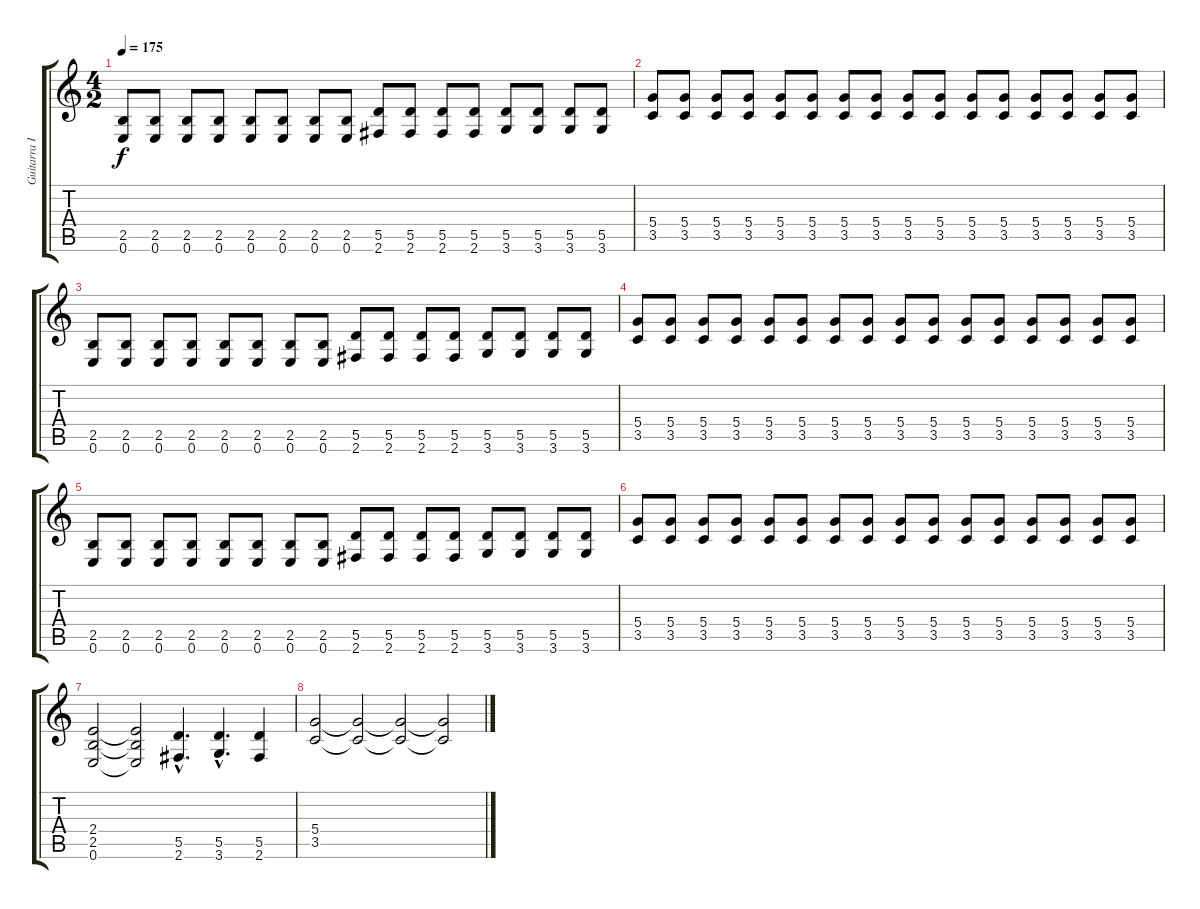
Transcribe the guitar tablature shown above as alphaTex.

\track ("Guitarra II" "Guitarra I") {instrument distortionguitar}
\staff {score tabs}
\tuning (E4 B3 G3 D3 A2 E2) {hide}
\ts (4 2)
\tempo 175
\clef g2
\ks c
(2.5 0.6).8{dy f} (2.5 0.6).8 (2.5 0.6).8 (2.5 0.6).8 (2.5 0.6).8 (2.5 0.6).8 (2.5 0.6).8 (2.5 0.6).8 (5.5 2.6).8 (5.5 2.6).8 (5.5 2.6).8 (5.5 2.6).8 (5.5 3.6).8 (5.5 3.6).8 (5.5 3.6).8 (5.5 3.6).8 |
(5.4 3.5).8 (5.4 3.5).8 (5.4 3.5).8 (5.4 3.5).8 (5.4 3.5).8 (5.4 3.5).8 (5.4 3.5).8 (5.4 3.5).8 (5.4 3.5).8 (5.4 3.5).8 (5.4 3.5).8 (5.4 3.5).8 (5.4 3.5).8 (5.4 3.5).8 (5.4 3.5).8 (5.4 3.5).8 |
(2.5 0.6).8 (2.5 0.6).8 (2.5 0.6).8 (2.5 0.6).8 (2.5 0.6).8 (2.5 0.6).8 (2.5 0.6).8 (2.5 0.6).8 (5.5 2.6).8 (5.5 2.6).8 (5.5 2.6).8 (5.5 2.6).8 (5.5 3.6).8 (5.5 3.6).8 (5.5 3.6).8 (5.5 3.6).8 |
(5.4 3.5).8 (5.4 3.5).8 (5.4 3.5).8 (5.4 3.5).8 (5.4 3.5).8 (5.4 3.5).8 (5.4 3.5).8 (5.4 3.5).8 (5.4 3.5).8 (5.4 3.5).8 (5.4 3.5).8 (5.4 3.5).8 (5.4 3.5).8 (5.4 3.5).8 (5.4 3.5).8 (5.4 3.5).8 |
(2.5 0.6).8 (2.5 0.6).8 (2.5 0.6).8 (2.5 0.6).8 (2.5 0.6).8 (2.5 0.6).8 (2.5 0.6).8 (2.5 0.6).8 (5.5 2.6).8 (5.5 2.6).8 (5.5 2.6).8 (5.5 2.6).8 (5.5 3.6).8 (5.5 3.6).8 (5.5 3.6).8 (5.5 3.6).8 |
(5.4 3.5).8 (5.4 3.5).8 (5.4 3.5).8 (5.4 3.5).8 (5.4 3.5).8 (5.4 3.5).8 (5.4 3.5).8 (5.4 3.5).8 (5.4 3.5).8 (5.4 3.5).8 (5.4 3.5).8 (5.4 3.5).8 (5.4 3.5).8 (5.4 3.5).8 (5.4 3.5).8 (5.4 3.5).8 |
(2.4 2.5 0.6).2 (2.4{t} 2.5{t} 0.6{t}).2 (5.5{hac} 2.6{hac}).4{d} (5.5{hac} 3.6{hac}).4{d} (5.5 2.6).4 |
(5.4 3.5).2 (5.4{t} 3.5{t}).2 (5.4{t} 3.5{t}).2 (5.4{t} 3.5{t}).2
